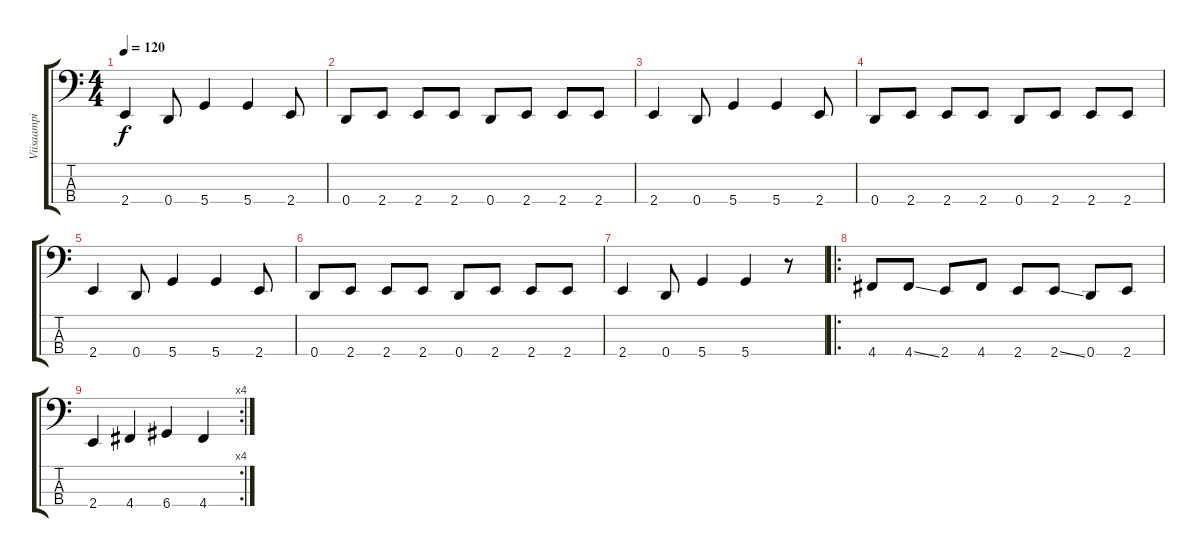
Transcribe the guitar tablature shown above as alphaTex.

\track ("Viisaampi Tommi" "Viisaampi ") {instrument electricbassfinger}
\staff {score tabs}
\tuning (G2 D2 A1 D1) {hide}
\ts (4 4)
\tempo 120
\clef f4
\ks c
2.4.4{dy f} 0.4.8 5.4.4 5.4.4 2.4.8 |
0.4.8 2.4.8 2.4.8 2.4.8 0.4.8 2.4.8 2.4.8 2.4.8 |
2.4.4 0.4.8 5.4.4 5.4.4 2.4.8 |
0.4.8 2.4.8 2.4.8 2.4.8 0.4.8 2.4.8 2.4.8 2.4.8 |
2.4.4 0.4.8 5.4.4 5.4.4 2.4.8 |
0.4.8 2.4.8 2.4.8 2.4.8 0.4.8 2.4.8 2.4.8 2.4.8 |
2.4.4 0.4.8 5.4.4 5.4.4 r.8 |
\ro
4.4.8 4.4{ss}.8 2.4.8 4.4.8 2.4.8 2.4{ss}.8 0.4.8 2.4.8 |
\rc 4
2.4.4 4.4.4 6.4.4 4.4.4
